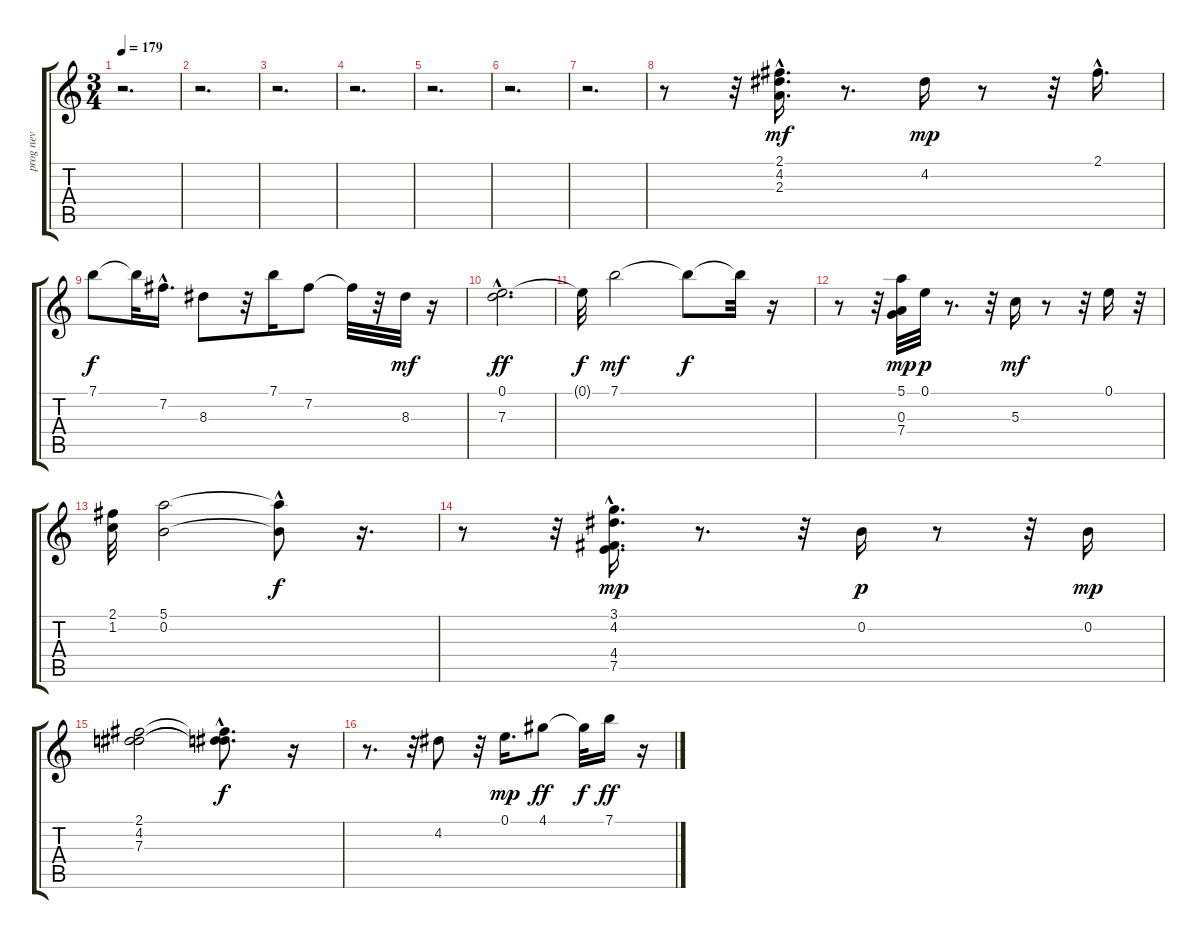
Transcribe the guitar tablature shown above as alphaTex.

\track ("prog nev" "prog nev") {instrument electricguitarjazz}
\staff {score tabs}
\tuning (E4 B3 G3 D3 A2 E2) {hide}
\ts (3 4)
\tempo 179
\clef g2
\ks c
r.2{d dy mf} |
r.2{d} |
r.2{d} |
r.2{d} |
r.2{d} |
r.2{d} |
r.2{d} |
r.8 r.32 (2.1{hac} 4.2{hac} 2.3).16{d} r.8{d} 4.2.16{dy mp} r.8 r.32 2.1{hac}.16{d} |
7.1.8{dy f} 7.1{t}.32 7.2{hac}.16{d} 8.3.8 r.32 7.1.16 7.2.8 7.2{t}.32 r.32 8.3.32{dy mf} r.16 |
(0.1{hac} 7.3).2{d dy ff} |
0.1{t}.32{dy f} 7.1.2{dy mf} 7.1{t}.8{dy f} 7.1{t}.32 r.16 |
r.8 r.32 (5.1 0.3 7.4).32{dy mp} 0.1.32{dy p} r.8{d} r.32 5.3.16{dy mf} r.8 r.32 0.1.16 r.32 |
(2.1 1.2).32 (5.1 0.2).2 (5.1{t} 0.2{hac t}).8{dy f} r.16{d} |
r.8 r.32 (3.1{hac} 4.2{hac} 4.4{hac} 7.5).16{d dy mp} r.8{d} r.32 0.2.16{dy p} r.8 r.32 0.2.16{dy mp} |
(2.1 4.2 7.3).2 (2.1{t} 4.2{t} 7.3{hac t}).8{d dy f} r.16 |
r.8{d} r.32 4.2.8 r.32 0.1.16{d dy mp} 4.1.8{dy ff} 4.1{t}.32{dy f} 7.1.16{dy ff} r.16
